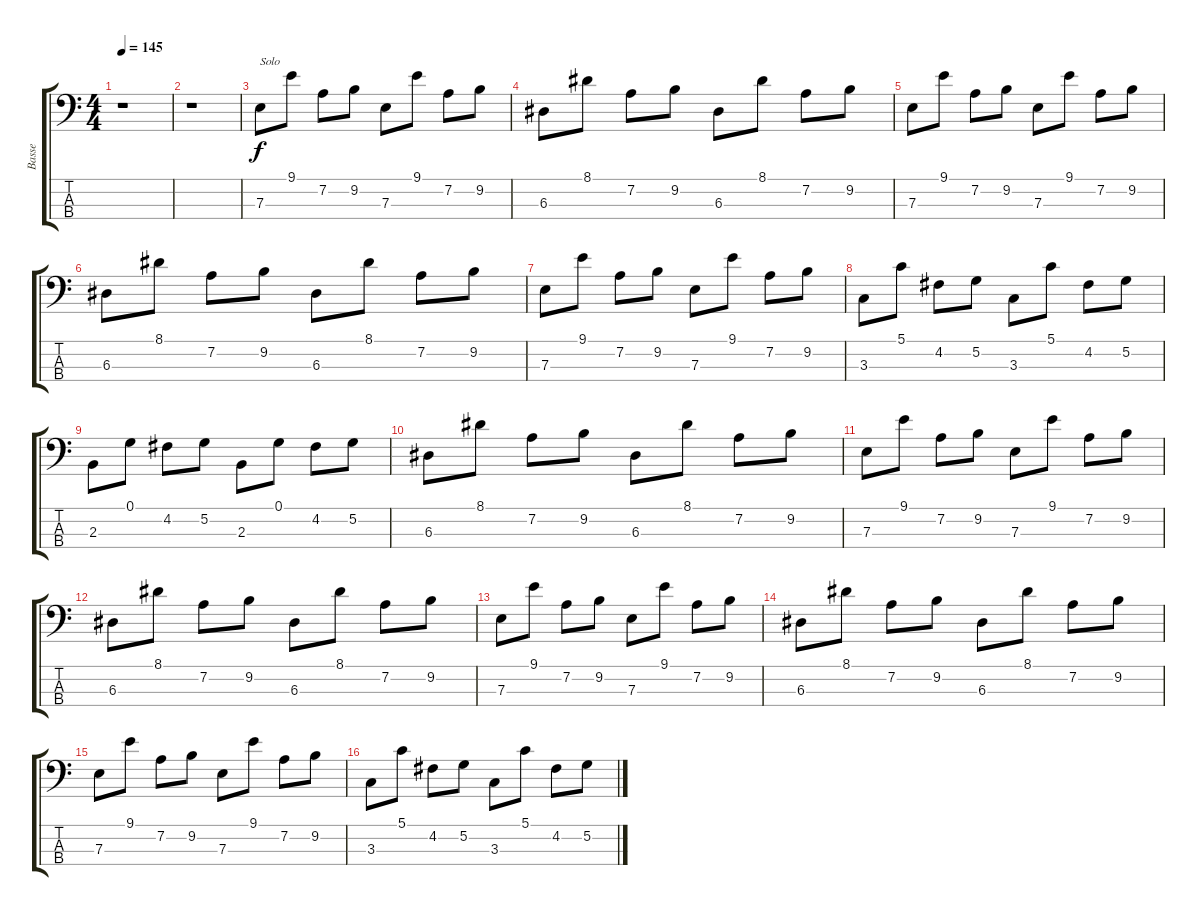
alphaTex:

\track ("Basse" "Basse") {instrument fretlessbass}
\staff {score tabs}
\tuning (G2 D2 A1 D1) {hide}
\ts (4 4)
\tempo 145
\clef f4
\ks c
r.1{dy f} |
r.1 |
7.3.8{txt "Solo" instrument fretlessbass} 9.1.8 7.2.8 9.2.8 7.3.8 9.1.8 7.2.8 9.2.8 |
6.3.8 8.1.8 7.2.8 9.2.8 6.3.8 8.1.8 7.2.8 9.2.8 |
7.3.8 9.1.8 7.2.8 9.2.8 7.3.8 9.1.8 7.2.8 9.2.8 |
6.3.8 8.1.8 7.2.8 9.2.8 6.3.8 8.1.8 7.2.8 9.2.8 |
7.3.8 9.1.8 7.2.8 9.2.8 7.3.8 9.1.8 7.2.8 9.2.8 |
3.3.8 5.1.8 4.2.8 5.2.8 3.3.8 5.1.8 4.2.8 5.2.8 |
2.3.8 0.1.8 4.2.8 5.2.8 2.3.8 0.1.8 4.2.8 5.2.8 |
6.3.8 8.1.8 7.2.8 9.2.8 6.3.8 8.1.8 7.2.8 9.2.8 |
7.3.8 9.1.8 7.2.8 9.2.8 7.3.8 9.1.8 7.2.8 9.2.8 |
6.3.8 8.1.8 7.2.8 9.2.8 6.3.8 8.1.8 7.2.8 9.2.8 |
7.3.8 9.1.8 7.2.8 9.2.8 7.3.8 9.1.8 7.2.8 9.2.8 |
6.3.8 8.1.8 7.2.8 9.2.8 6.3.8 8.1.8 7.2.8 9.2.8 |
7.3.8 9.1.8 7.2.8 9.2.8 7.3.8 9.1.8 7.2.8 9.2.8 |
3.3.8 5.1.8 4.2.8 5.2.8 3.3.8 5.1.8 4.2.8 5.2.8
